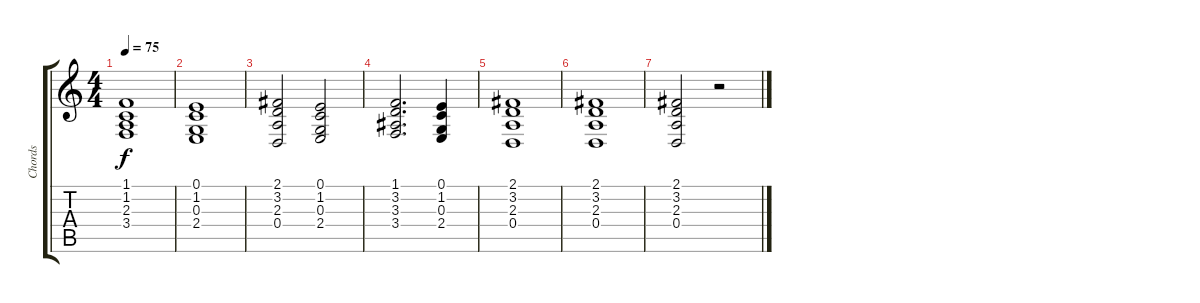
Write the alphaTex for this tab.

\track ("Chords" "Chords") {instrument tremolostrings}
\staff {score tabs}
\tuning (E4 B3 G3 D3 A2 E2) {hide}
\ts (4 4)
\tempo 75
\clef g2
\ks c
(1.1 1.2 2.3 3.4).1{dy f} |
(0.1 1.2 0.3 2.4).1 |
(2.1 3.2 2.3 0.4).2 (0.1 1.2 0.3 2.4).2 |
(1.1 3.2 3.3 3.4).2{d} (0.1 1.2 0.3 2.4).4 |
(2.1 3.2 2.3 0.4).1 |
(2.1 3.2 2.3 0.4).1 |
(2.1 3.2 2.3 0.4).2 r.2
